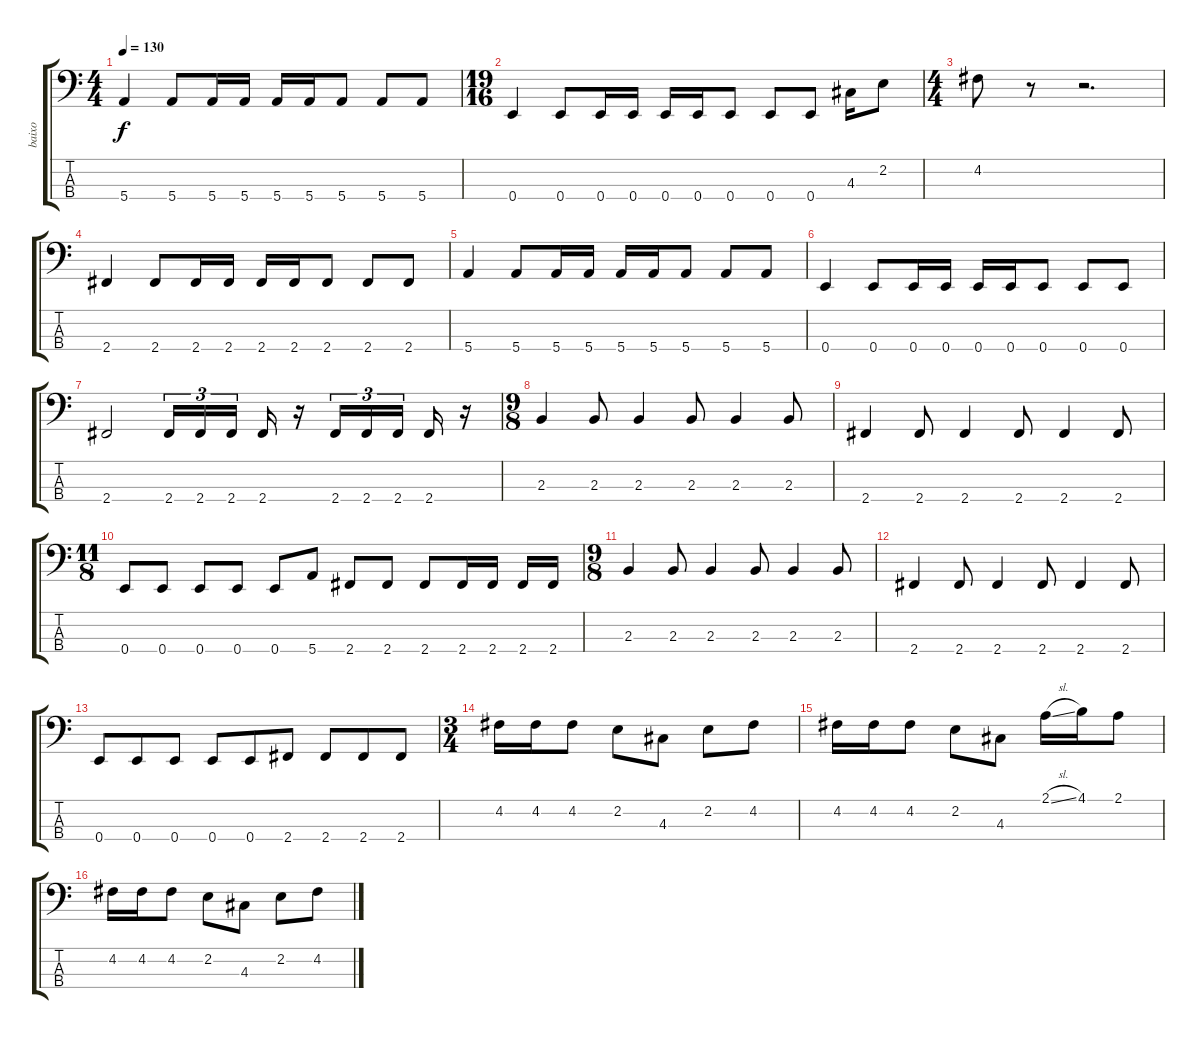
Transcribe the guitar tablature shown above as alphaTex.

\track ("baixo" "baixo") {instrument electricbassfinger}
\staff {score tabs}
\tuning (G2 D2 A1 E1) {hide}
\ts (4 4)
\tempo 130
\clef f4
\ks c
5.4.4{dy f} 5.4.8 5.4.16 5.4.16 5.4.16 5.4.16 5.4.8 5.4.8 5.4.8 |
\ts (19 16)
0.4.4 0.4.8 0.4.16 0.4.16 0.4.16 0.4.16 0.4.8 0.4.8 0.4.8 4.3.16 2.2.8 |
\ts (4 4)
4.2.8 r.8 r.2{d} |
2.4.4 2.4.8 2.4.16 2.4.16 2.4.16 2.4.16 2.4.8 2.4.8 2.4.8 |
5.4.4 5.4.8 5.4.16 5.4.16 5.4.16 5.4.16 5.4.8 5.4.8 5.4.8 |
0.4.4 0.4.8 0.4.16 0.4.16 0.4.16 0.4.16 0.4.8 0.4.8 0.4.8 |
2.4.2 2.4.16{tu (3 2)} 2.4.16{tu (3 2)} 2.4.16{tu (3 2)} 2.4.16 r.16 2.4.16{tu (3 2)} 2.4.16{tu (3 2)} 2.4.16{tu (3 2)} 2.4.16 r.16 |
\ts (9 8)
2.3.4 2.3.8 2.3.4 2.3.8 2.3.4 2.3.8 |
2.4.4 2.4.8 2.4.4 2.4.8 2.4.4 2.4.8 |
\ts (11 8)
0.4.8 0.4.8 0.4.8 0.4.8 0.4.8 5.4.8 2.4.8 2.4.8 2.4.8 2.4.16 2.4.16 2.4.16 2.4.16 |
\ts (9 8)
2.3.4 2.3.8 2.3.4 2.3.8 2.3.4 2.3.8 |
2.4.4 2.4.8 2.4.4 2.4.8 2.4.4 2.4.8 |
0.4.8 0.4.8 0.4.8 0.4.8 0.4.8 2.4.8 2.4.8 2.4.8 2.4.8 |
\ts (3 4)
4.2.16 4.2.16 4.2.8 2.2.8 4.3.8 2.2.8 4.2.8 |
4.2.16 4.2.16 4.2.8 2.2.8 4.3.8 2.1{sl}.16 4.1.16 2.1.8 |
4.2.16 4.2.16 4.2.8 2.2.8 4.3.8 2.2.8 4.2.8
